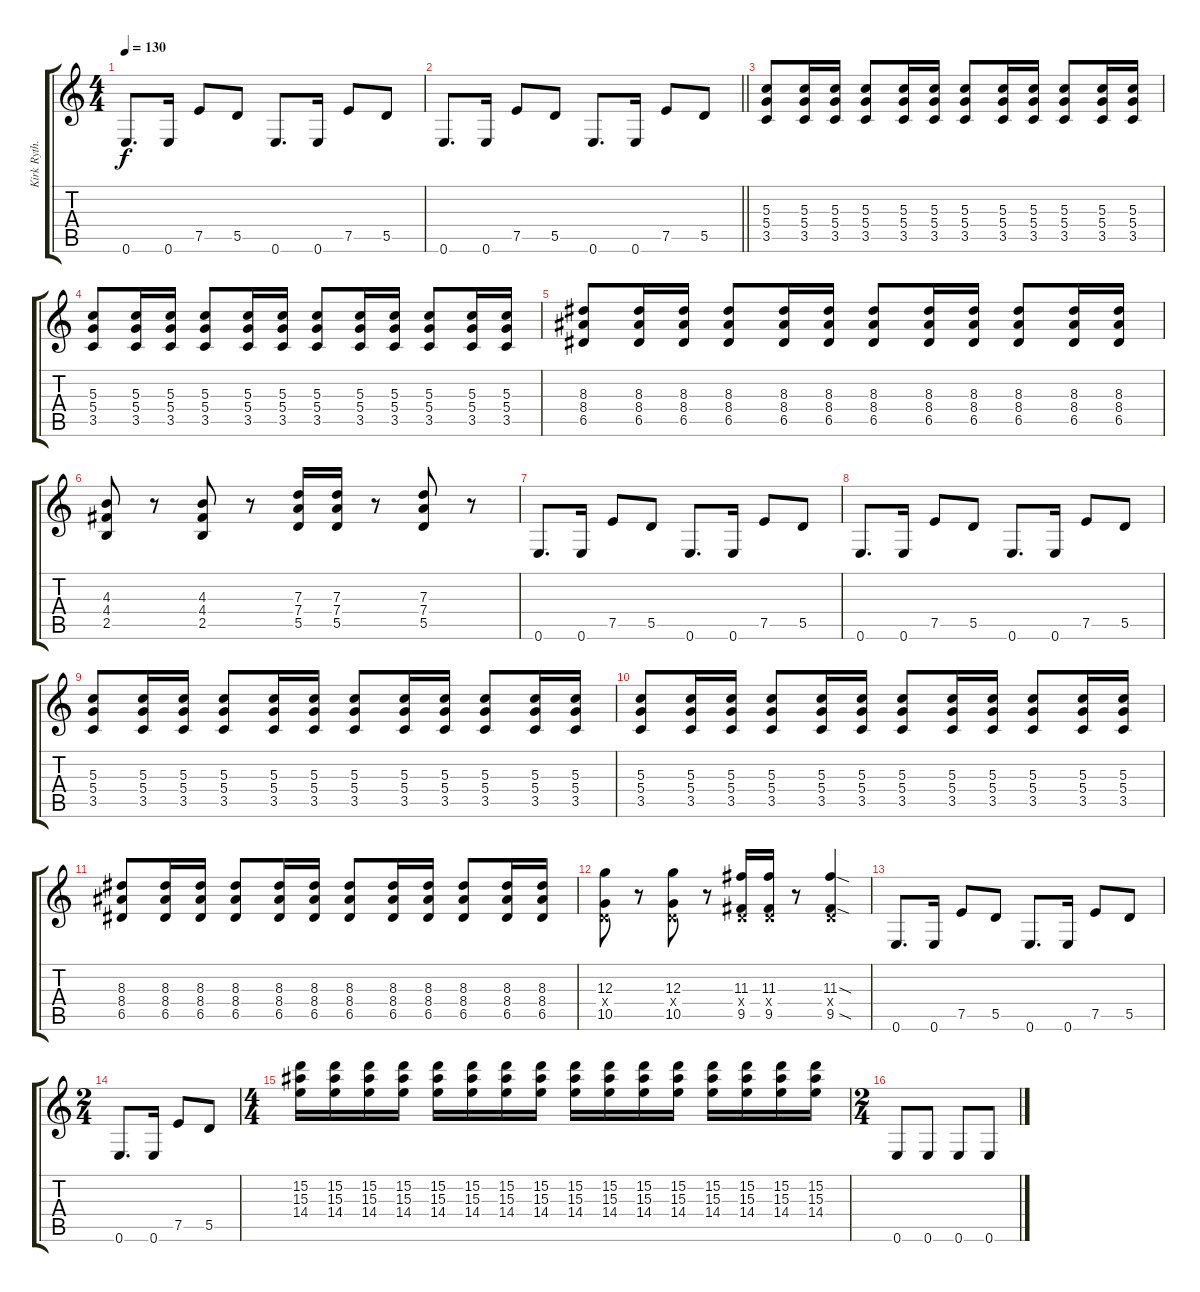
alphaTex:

\track ("Kirk Ryth." "Kirk Ryth.") {instrument distortionguitar}
\staff {score tabs}
\tuning (E4 B3 G3 D3 A2 E2) {hide}
\ts (4 4)
\tempo 130
\clef g2
\ks c
0.6.8{d dy f} 0.6.16 7.5.8 5.5.8 0.6.8{d} 0.6.16 7.5.8 5.5.8 |
\barLineRight lightlight
0.6.8{d} 0.6.16 7.5.8 5.5.8 0.6.8{d} 0.6.16 7.5.8 5.5.8 |
\section ("" "")
(5.3 5.4 3.5).8 (5.3 5.4 3.5).16 (5.3 5.4 3.5).16 (5.3 5.4 3.5).8 (5.3 5.4 3.5).16 (5.3 5.4 3.5).16 (5.3 5.4 3.5).8 (5.3 5.4 3.5).16 (5.3 5.4 3.5).16 (5.3 5.4 3.5).8 (5.3 5.4 3.5).16 (5.3 5.4 3.5).16 |
(5.3 5.4 3.5).8 (5.3 5.4 3.5).16 (5.3 5.4 3.5).16 (5.3 5.4 3.5).8 (5.3 5.4 3.5).16 (5.3 5.4 3.5).16 (5.3 5.4 3.5).8 (5.3 5.4 3.5).16 (5.3 5.4 3.5).16 (5.3 5.4 3.5).8 (5.3 5.4 3.5).16 (5.3 5.4 3.5).16 |
(8.3 8.4 6.5).8 (8.3 8.4 6.5).16 (8.3 8.4 6.5).16 (8.3 8.4 6.5).8 (8.3 8.4 6.5).16 (8.3 8.4 6.5).16 (8.3 8.4 6.5).8 (8.3 8.4 6.5).16 (8.3 8.4 6.5).16 (8.3 8.4 6.5).8 (8.3 8.4 6.5).16 (8.3 8.4 6.5).16 |
(4.3 4.4 2.5).8 r.8 (4.3 4.4 2.5).8 r.8 (7.3 7.4 5.5).16 (7.3 7.4 5.5).16 r.8 (7.3 7.4 5.5).8 r.8 |
0.6.8{d} 0.6.16 7.5.8 5.5.8 0.6.8{d} 0.6.16 7.5.8 5.5.8 |
0.6.8{d} 0.6.16 7.5.8 5.5.8 0.6.8{d} 0.6.16 7.5.8 5.5.8 |
(5.3 5.4 3.5).8 (5.3 5.4 3.5).16 (5.3 5.4 3.5).16 (5.3 5.4 3.5).8 (5.3 5.4 3.5).16 (5.3 5.4 3.5).16 (5.3 5.4 3.5).8 (5.3 5.4 3.5).16 (5.3 5.4 3.5).16 (5.3 5.4 3.5).8 (5.3 5.4 3.5).16 (5.3 5.4 3.5).16 |
(5.3 5.4 3.5).8 (5.3 5.4 3.5).16 (5.3 5.4 3.5).16 (5.3 5.4 3.5).8 (5.3 5.4 3.5).16 (5.3 5.4 3.5).16 (5.3 5.4 3.5).8 (5.3 5.4 3.5).16 (5.3 5.4 3.5).16 (5.3 5.4 3.5).8 (5.3 5.4 3.5).16 (5.3 5.4 3.5).16 |
(8.3 8.4 6.5).8 (8.3 8.4 6.5).16 (8.3 8.4 6.5).16 (8.3 8.4 6.5).8 (8.3 8.4 6.5).16 (8.3 8.4 6.5).16 (8.3 8.4 6.5).8 (8.3 8.4 6.5).16 (8.3 8.4 6.5).16 (8.3 8.4 6.5).8 (8.3 8.4 6.5).16 (8.3 8.4 6.5).16 |
(12.3 0.4{x} 10.5).8 r.8 (12.3 0.4{x} 10.5).8 r.8 (11.3 0.4{x} 9.5).16 (11.3 0.4{x} 9.5).16 r.8 (11.3{sod} 0.4{x} 9.5{sod}).4 |
0.6.8{d} 0.6.16 7.5.8 5.5.8 0.6.8{d} 0.6.16 7.5.8 5.5.8 |
\ts (2 4)
0.6.8{d} 0.6.16 7.5.8 5.5.8 |
\ts (4 4)
(15.2 15.3 14.4).16 (15.2 15.3 14.4).16 (15.2 15.3 14.4).16 (15.2 15.3 14.4).16 (15.2 15.3 14.4).16 (15.2 15.3 14.4).16 (15.2 15.3 14.4).16 (15.2 15.3 14.4).16 (15.2 15.3 14.4).16 (15.2 15.3 14.4).16 (15.2 15.3 14.4).16 (15.2 15.3 14.4).16 (15.2 15.3 14.4).16 (15.2 15.3 14.4).16 (15.2 15.3 14.4).16 (15.2 15.3 14.4).16 |
\ts (2 4)
0.6.8 0.6.8 0.6.8 0.6.8
